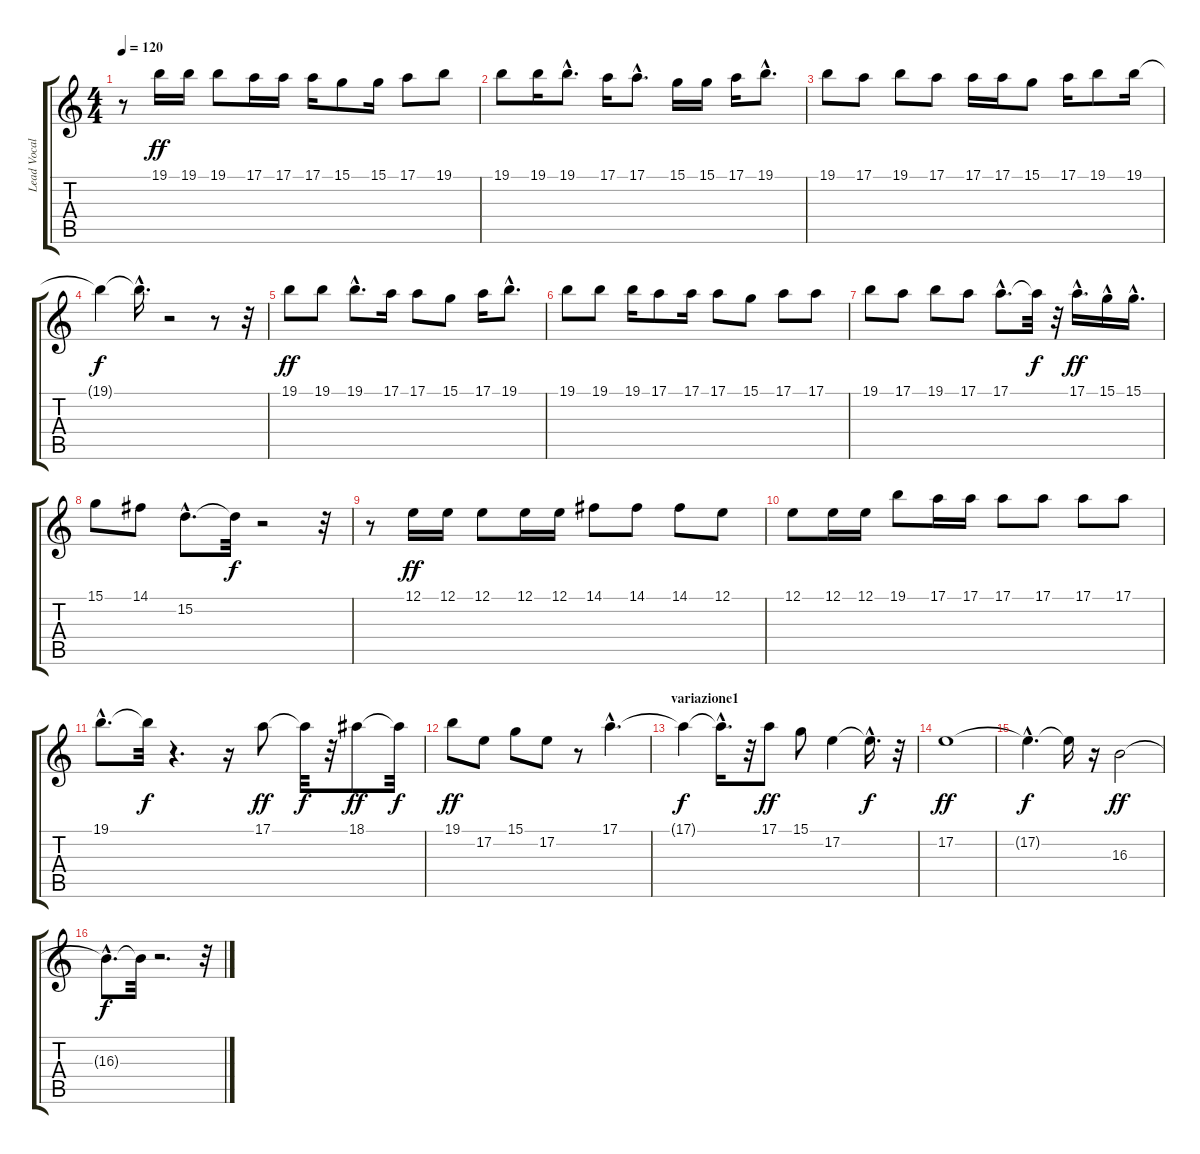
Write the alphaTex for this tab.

\track ("Lead Vocals (Bruce)" "Lead Vocal") {instrument choiraahs}
\staff {score tabs}
\tuning (E4 B3 G3 D3 A2 E2) {hide}
\ts (4 4)
\tempo 120
\clef g2
\ks c
r.8{dy f} 19.1.16{dy ff} 19.1.16 19.1.8 17.1.16 17.1.16 17.1.16 15.1.8 15.1.16 17.1.8 19.1.8 |
19.1.8 19.1.16 19.1{hac}.8{d} 17.1.16 17.1{hac}.8{d} 15.1.16 15.1.16 17.1.16 19.1{hac}.8{d} |
19.1.8 17.1.8 19.1.8 17.1.8 17.1.16 17.1.16 15.1.8 17.1.16 19.1.8 19.1.16 |
19.1{t}.4{dy f} 19.1{hac t}.16{d} r.2 r.8 r.32 |
19.1.8{dy ff} 19.1.8 19.1{hac}.8{d} 17.1.16 17.1.8 15.1.8 17.1.16 19.1{hac}.8{d} |
19.1.8 19.1.8 19.1.16 17.1.8 17.1.16 17.1.8 15.1.8 17.1.8 17.1.8 |
19.1.8 17.1.8 19.1.8 17.1.8 17.1{hac}.8{d} 17.1{t}.32{dy f} r.32 17.1{hac}.16{d dy ff} 15.1{hac}.16 15.1{hac}.16{d} |
15.1.8 14.1.8 15.2{hac}.8{d} 15.2{t}.32{dy f} r.2 r.32 |
r.8 12.1.16{dy ff} 12.1.16 12.1.8 12.1.16 12.1.16 14.1.8 14.1.8 14.1.8 12.1.8 |
12.1.8 12.1.16 12.1.16 19.1.8 17.1.16 17.1.16 17.1.8 17.1.8 17.1.8 17.1.8 |
19.1{hac}.8{d} 19.1{t}.32{dy f} r.4{d} r.16 17.1.8{dy ff} 17.1{t}.32{dy f} r.32 18.1.8{dy ff} 18.1{t}.32{dy f} |
19.1.8{dy ff} 17.2.8 15.1.8 17.2.8 r.8 17.1{hac}.4{d} |
\section ("" "variazione1")
17.1{t}.4{dy f} 17.1{hac t}.16{d} r.32 17.1.8{dy ff} 15.1.8 17.2.4 17.2{hac t}.16{d dy f} r.32 |
17.2.1{dy ff} |
17.2{hac t}.4{d dy f} 17.2{t}.16 r.16 16.3.2{dy ff} |
16.3{hac t}.8{d dy f} 16.3{t}.32 r.2{d} r.32
